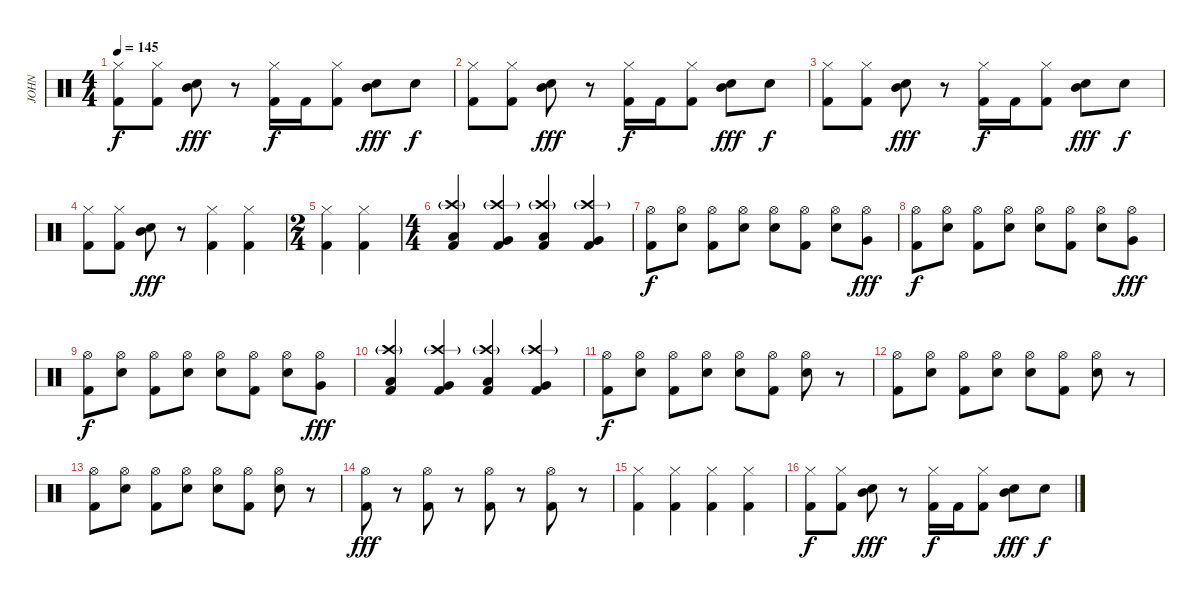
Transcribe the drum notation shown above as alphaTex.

\track ("JOHN" "JOHN") {instrument percussion}
\staff {score}
\articulation defaults
\ts (4 4)
\tempo 145
\clef neutral
\ks c
("Hi-Hat (closed)" "Kick (hit) 2").8{dy f} ("Hi-Hat (closed)" "Kick (hit) 2").8 ("Mid Tom (hit)" "Snare (hit) 2").8{dy fff} r.8 ("Hi-Hat (closed)" "Kick (hit) 2").16{dy f} "Kick (hit) 2".16 ("Hi-Hat (closed)" "Kick (hit) 2").8 ("Mid Tom (hit)" "Snare (hit) 2").8{dy fff} "Snare (hit) 2".8{dy f} |
("Hi-Hat (closed)" "Kick (hit) 2").8 ("Hi-Hat (closed)" "Kick (hit) 2").8 ("Mid Tom (hit)" "Snare (hit) 2").8{dy fff} r.8 ("Hi-Hat (closed)" "Kick (hit) 2").16{dy f} "Kick (hit) 2".16 ("Hi-Hat (closed)" "Kick (hit) 2").8 ("Mid Tom (hit)" "Snare (hit) 2").8{dy fff} "Snare (hit) 2".8{dy f} |
("Hi-Hat (closed)" "Kick (hit) 2").8 ("Hi-Hat (closed)" "Kick (hit) 2").8 ("Mid Tom (hit)" "Snare (hit) 2").8{dy fff} r.8 ("Hi-Hat (closed)" "Kick (hit) 2").16{dy f} "Kick (hit) 2".16 ("Hi-Hat (closed)" "Kick (hit) 2").8 ("Mid Tom (hit)" "Snare (hit) 2").8{dy fff} "Snare (hit) 2".8{dy f} |
("Hi-Hat (closed)" "Kick (hit) 2").8 ("Hi-Hat (closed)" "Kick (hit) 2").8 ("Mid Tom (hit)" "Snare (hit) 2").8{dy fff} r.8 ("Hi-Hat (closed)" "Kick (hit) 2").4 ("Hi-Hat (closed)" "Kick (hit) 2").4 |
\ts (2 4)
("Hi-Hat (closed)" "Kick (hit) 2").4 ("Hi-Hat (closed)" "Kick (hit) 2").4 |
\ts (4 4)
("Crash high (hit)"{g} "Kick (hit) 2" "Low Floor Tom (hit)").4 ("Crash high (hit)"{g} "Kick (hit) 2" "Very Low Tom (hit)").4 ("Crash high (hit)"{g} "Kick (hit) 2" "Low Tom (hit)").4 ("Crash high (hit)"{g} "Kick (hit) 2" "Very Low Tom (hit)").4 |
("Hi-Hat (open)" "Kick (hit) 2").8{dy f} ("Hi-Hat (open)" "Snare (hit) 2").8 ("Hi-Hat (open)" "Kick (hit) 2").8 ("Hi-Hat (open)" "Snare (hit) 2").8 ("Hi-Hat (open)" "Snare (hit) 2").8 ("Hi-Hat (open)" "Kick (hit) 2").8 ("Hi-Hat (open)" "Snare (hit) 2").8 ("Hi-Hat (open)" "Very Low Tom (hit)").8{dy fff} |
("Hi-Hat (open)" "Kick (hit) 2").8{dy f} ("Hi-Hat (open)" "Snare (hit) 2").8 ("Hi-Hat (open)" "Kick (hit) 2").8 ("Hi-Hat (open)" "Snare (hit) 2").8 ("Hi-Hat (open)" "Snare (hit) 2").8 ("Hi-Hat (open)" "Kick (hit) 2").8 ("Hi-Hat (open)" "Snare (hit) 2").8 ("Hi-Hat (open)" "Very Low Tom (hit)").8{dy fff} |
("Hi-Hat (open)" "Kick (hit) 2").8{dy f} ("Hi-Hat (open)" "Snare (hit) 2").8 ("Hi-Hat (open)" "Kick (hit) 2").8 ("Hi-Hat (open)" "Snare (hit) 2").8 ("Hi-Hat (open)" "Snare (hit) 2").8 ("Hi-Hat (open)" "Kick (hit) 2").8 ("Hi-Hat (open)" "Snare (hit) 2").8 ("Hi-Hat (open)" "Very Low Tom (hit)").8{dy fff} |
("Crash high (hit)"{g} "Kick (hit) 2" "Low Floor Tom (hit)").4 ("Crash high (hit)"{g} "Kick (hit) 2" "Very Low Tom (hit)").4 ("Crash high (hit)"{g} "Kick (hit) 2" "Low Tom (hit)").4 ("Crash high (hit)"{g} "Kick (hit) 2" "Very Low Tom (hit)").4 |
("Hi-Hat (open)" "Kick (hit) 2").8{dy f} ("Hi-Hat (open)" "Snare (hit) 2").8 ("Hi-Hat (open)" "Kick (hit) 2").8 ("Hi-Hat (open)" "Snare (hit) 2").8 ("Hi-Hat (open)" "Snare (hit) 2").8 ("Hi-Hat (open)" "Kick (hit) 2").8 ("Hi-Hat (open)" "Snare (hit) 2").8 r.8 |
("Hi-Hat (open)" "Kick (hit) 2").8 ("Hi-Hat (open)" "Snare (hit) 2").8 ("Hi-Hat (open)" "Kick (hit) 2").8 ("Hi-Hat (open)" "Snare (hit) 2").8 ("Hi-Hat (open)" "Snare (hit) 2").8 ("Hi-Hat (open)" "Kick (hit) 2").8 ("Hi-Hat (open)" "Snare (hit) 2").8 r.8 |
("Hi-Hat (open)" "Kick (hit) 2").8 ("Hi-Hat (open)" "Snare (hit) 2").8 ("Hi-Hat (open)" "Kick (hit) 2").8 ("Hi-Hat (open)" "Snare (hit) 2").8 ("Hi-Hat (open)" "Snare (hit) 2").8 ("Hi-Hat (open)" "Kick (hit) 2").8 ("Hi-Hat (open)" "Snare (hit) 2").8 r.8 |
("Hi-Hat (open)" "Kick (hit) 2").8{dy fff} r.8 ("Hi-Hat (open)" "Kick (hit) 2").8 r.8 ("Hi-Hat (open)" "Kick (hit) 2").8 r.8 ("Hi-Hat (open)" "Kick (hit) 2").8 r.8 |
("Hi-Hat (closed)" "Kick (hit) 2").4 ("Hi-Hat (closed)" "Kick (hit) 2").4 ("Hi-Hat (closed)" "Kick (hit) 2").4 ("Hi-Hat (closed)" "Kick (hit) 2").4 |
("Hi-Hat (closed)" "Kick (hit) 2").8{dy f} ("Hi-Hat (closed)" "Kick (hit) 2").8 ("Mid Tom (hit)" "Snare (hit) 2").8{dy fff} r.8 ("Hi-Hat (closed)" "Kick (hit) 2").16{dy f} "Kick (hit) 2".16 ("Hi-Hat (closed)" "Kick (hit) 2").8 ("Mid Tom (hit)" "Snare (hit) 2").8{dy fff} "Snare (hit) 2".8{dy f}
